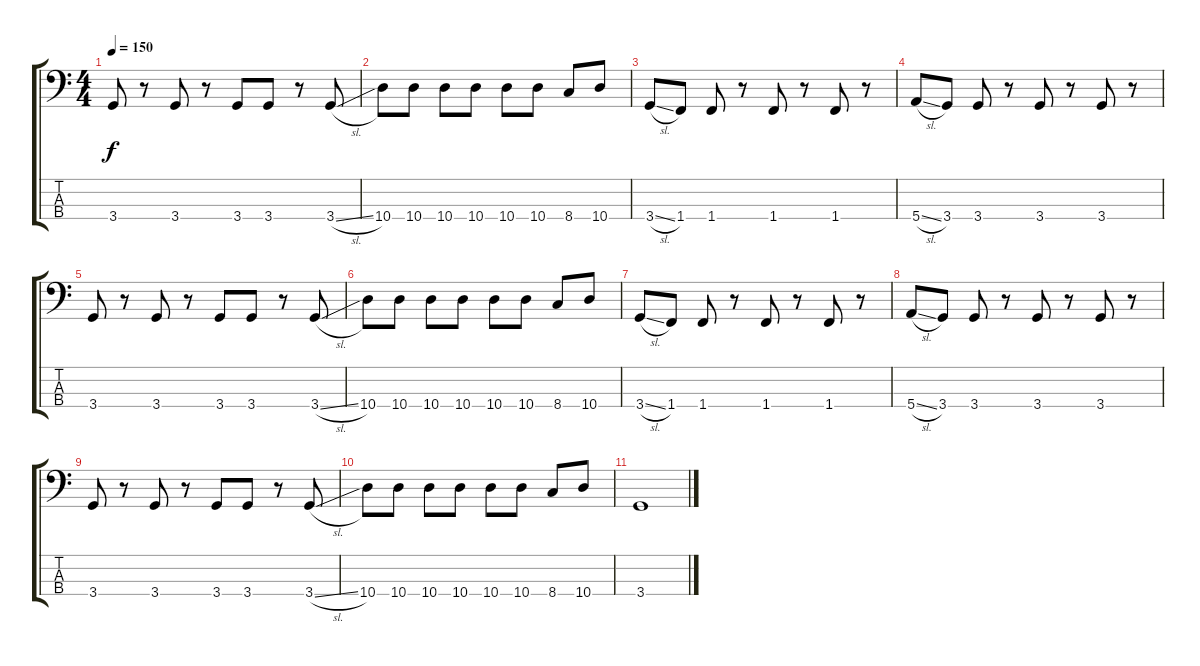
\track "" {instrument electricbasspick}
\staff {score tabs}
\tuning (G2 D2 A1 E1) {hide}
\ts (4 4)
\tempo 150
\clef f4
\ks c
3.4.8{dy f} r.8 3.4.8 r.8 3.4.8 3.4.8 r.8 3.4{sl}.8 |
10.4.8 10.4.8 10.4.8 10.4.8 10.4.8 10.4.8 8.4.8 10.4.8 |
3.4{sl}.8 1.4.8 1.4.8 r.8 1.4.8 r.8 1.4.8 r.8 |
5.4{sl}.8 3.4.8 3.4.8 r.8 3.4.8 r.8 3.4.8 r.8 |
3.4.8 r.8 3.4.8 r.8 3.4.8 3.4.8 r.8 3.4{sl}.8 |
10.4.8 10.4.8 10.4.8 10.4.8 10.4.8 10.4.8 8.4.8 10.4.8 |
3.4{sl}.8 1.4.8 1.4.8 r.8 1.4.8 r.8 1.4.8 r.8 |
5.4{sl}.8 3.4.8 3.4.8 r.8 3.4.8 r.8 3.4.8 r.8 |
3.4.8 r.8 3.4.8 r.8 3.4.8 3.4.8 r.8 3.4{sl}.8 |
10.4.8 10.4.8 10.4.8 10.4.8 10.4.8 10.4.8 8.4.8 10.4.8 |
3.4.1
